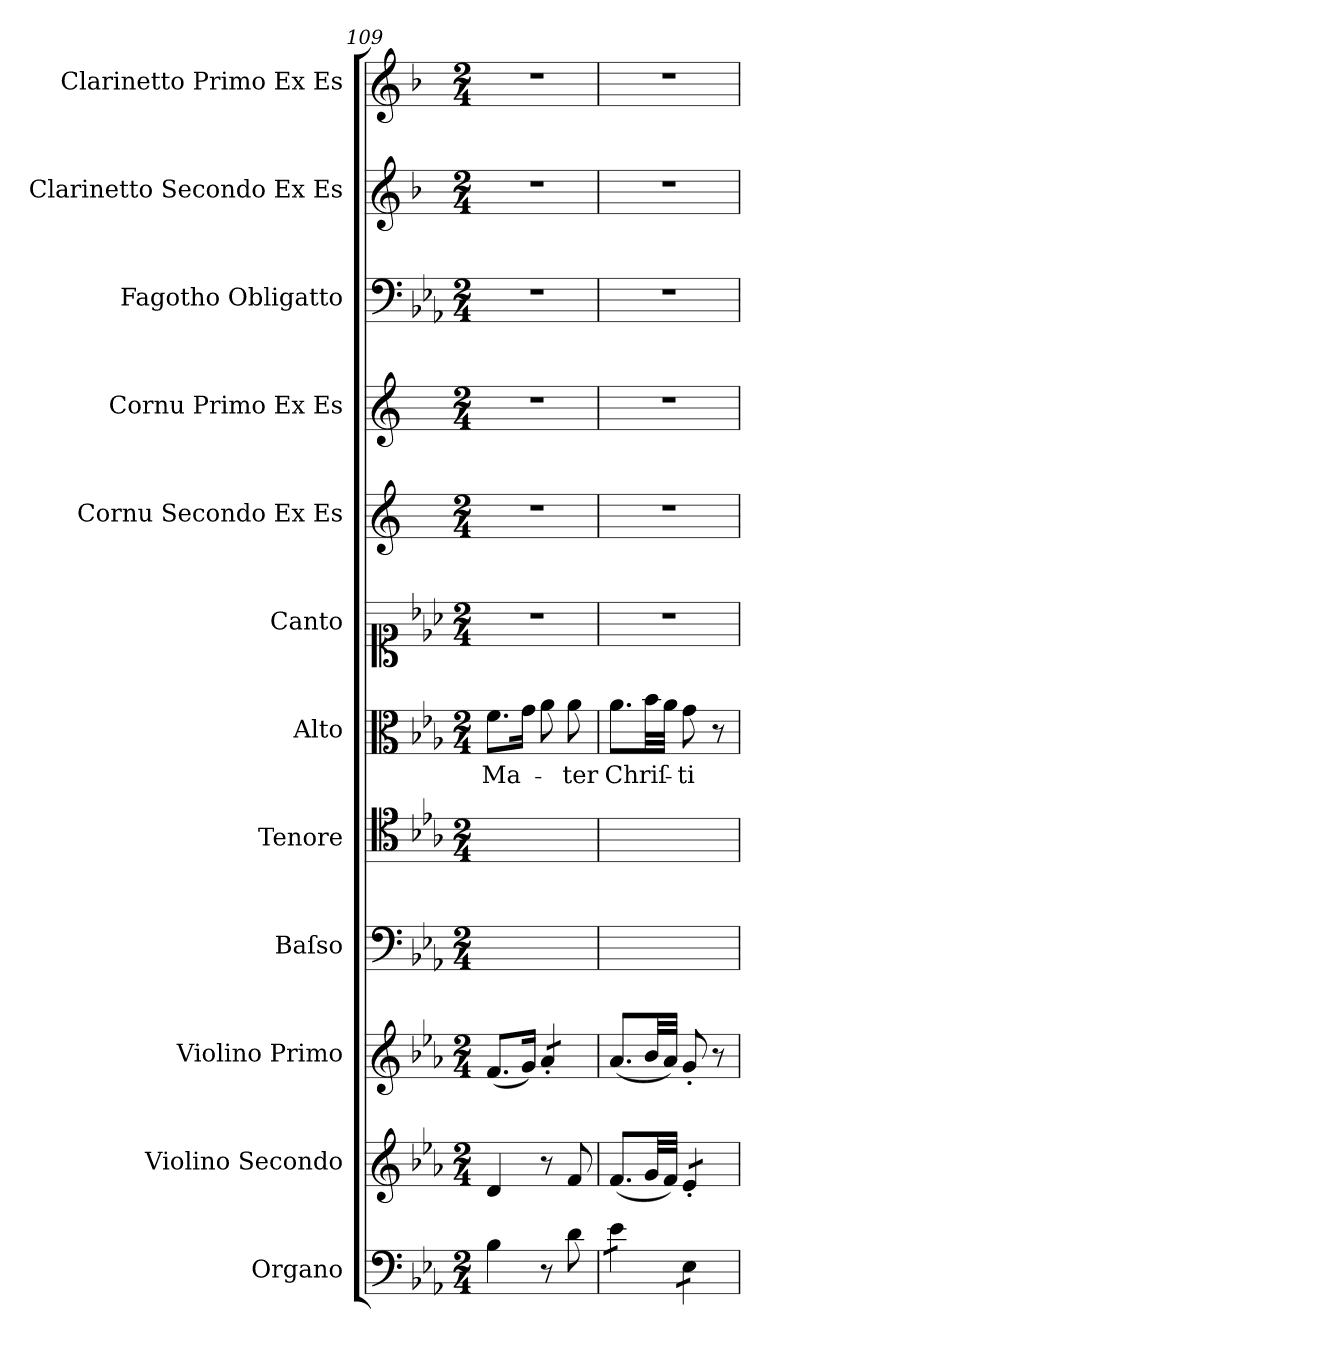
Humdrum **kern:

**kern	**kern	**kern	**kern	**kern	**kern	**text	**kern	**kern	**kern	**kern	**kern	**kern
*part12	*part11	*part10	*part9	*part8	*part7	*part7	*part6	*part5	*part4	*part3	*part2	*part1
*staff12	*staff11	*staff10	*staff9	*staff8	*staff7	*staff7	*staff6	*staff5	*staff4	*staff3	*staff2	*staff1
*I"Organo	*I"Violino Secondo	*I"Violino Primo	*I"Baſso	*I"Tenore	*I"Alto	*	*I"Canto	*I"Cornu Secondo Ex Es	*I"Cornu Primo Ex Es	*I"Fagotho Obligatto	*I"Clarinetto Secondo Ex Es	*I"Clarinetto Primo Ex Es
*I'Org	*	*I'Vno I	*I'B.	*I'T.	*I'A.	*	*I'C.	*	*I'Cor I	*I'Fag.	*	*I'Cor I
*clefF4	*clefG2	*clefG2	*clefF4	*clefC4	*clefC3	*	*clefC1	*clefG2	*clefG2	*clefF4	*clefG2	*clefG2
*	*	*	*	*	*	*	*	*ITrd5c9	*ITrd5c9	*	*ITrd1c2	*ITrd1c2
*k[b-e-a-]	*k[b-e-a-]	*k[b-e-a-]	*k[b-e-a-]	*k[b-e-a-]	*k[b-e-a-]	*	*k[b-e-a-]	*k[b-e-a-]	*k[b-e-a-]	*k[b-e-a-]	*k[b-e-a-]	*k[b-e-a-]
*c:	*c:	*c:	*c:	*c:	*c:	*	*c:	*c:	*c:	*c:	*c:	*c:
*M2/4	*M2/4	*M2/4	*M2/4	*M2/4	*M2/4	*	*M2/4	*M2/4	*M2/4	*M2/4	*M2/4	*M2/4
=109	=109	=109	=109	=109	=109	=109	=109	=109	=109	=109	=109	=109
4B-\	4d/	(8.f/L	2ryy	2ryy	8.f\L	Ma-	2r	2r	2r	2r	2r	2r
.	.	16g/Jk)	.	.	16g\Jk	.	.	.	.	.	.	.
*	*	*tremolo	*	*	*	*	*	*	*	*	*	*
8r	8r	8a-'/L	.	.	8a-\	.	.	.	.	.	.	.
8d\	8f/	8a-'/J	.	.	8a-\	-ter	.	.	.	.	.	.
*	*	*Xtremolo	*	*	*	*	*	*	*	*	*	*
=110	=110	=110	=110	=110	=110	=110	=110	=110	=110	=110	=110	=110
*tremolo	*	*	*	*	*	*	*	*	*	*	*	*
8e-\L	(8.f/L	(8.a-/L	2ryy	2ryy	8.a-\L	Chriſ-	2r	2r	2r	2r	2r	2r
8e-\J	.	.	.	.	.	.	.	.	.	.	.	.
.	32g/LL	32b-/LL	.	.	32b-\LL	.	.	.	.	.	.	.
.	32f/JJJ)	32a-/JJJ)	.	.	32a-\JJJ	.	.	.	.	.	.	.
*	*tremolo	*	*	*	*	*	*	*	*	*	*	*
8E-\L	8e-'/L	8g'/	.	.	8g\	-ti	.	.	.	.	.	.
8E-\J	8e-'/J	8r	.	.	8r	.	.	.	.	.	.	.
*	*Xtremolo	*	*	*	*	*	*	*	*	*	*	*
*Xtremolo	*	*	*	*	*	*	*	*	*	*	*	*
=	=	=	=	=	=	=	=	=	=	=	=	=
*-	*-	*-	*-	*-	*-	*-	*-	*-	*-	*-	*-	*-
